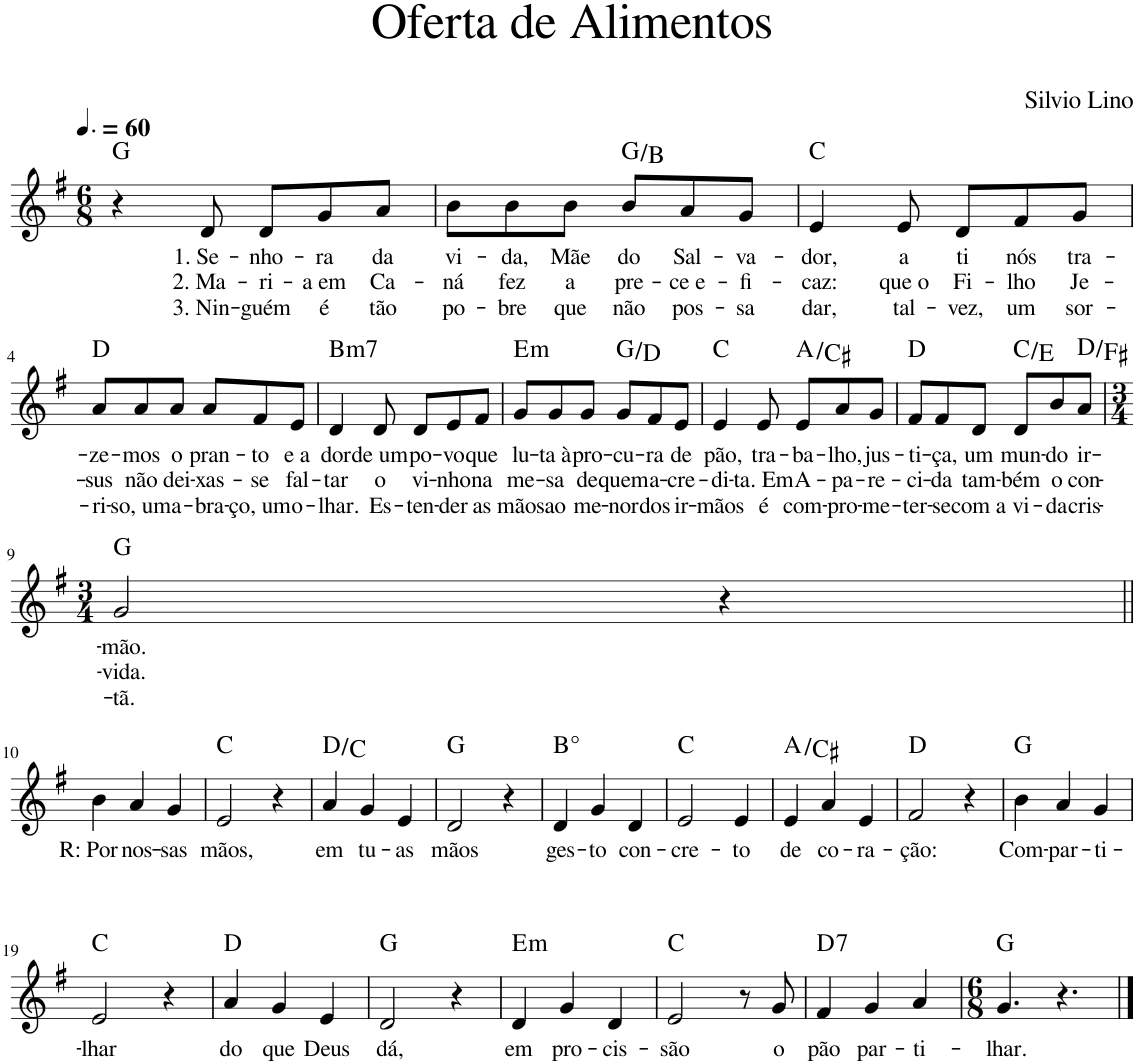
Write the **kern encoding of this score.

**kern	**text	**text	**text	**harte
*part1	*part1	*part1	*part1	*part1
*staff1	*staff1	*staff1	*staff1	*
*I"Voz	*	*	*	*
*I'Vo.	*	*	*	*
*clefG2	*	*	*	*
*k[f#]	*	*	*	*
*M6/8	*	*	*	*
*MM90	*	*	*	*
=1	=1	=1	=1	=1
4r	.	.	.	G:maj
!	!LO:LY:b	!LO:LY:b	!LO:LY:b	!
8d/	1. Se-	2. Ma-	3. Nin-	.
!	!LO:LY:b	!LO:LY:b	!LO:LY:b	!
8d/L	-nho-	-ri-	-guém	.
!	!LO:LY:b	!LO:LY:b	!LO:LY:b	!
8g/	-ra	-a em	é	.
!	!LO:LY:b	!LO:LY:b	!LO:LY:b	!
8a/J	da	Ca-	tão	.
=2	=2	=2	=2	=2
!	!LO:LY:b	!LO:LY:b	!LO:LY:b	!
8b\L	vi-	-ná	po-	.
!	!LO:LY:b	!LO:LY:b	!LO:LY:b	!
8b\	-da,	fez	-bre	.
!	!LO:LY:b	!LO:LY:b	!LO:LY:b	!
8b\J	Mãe	a	que	.
!	!LO:LY:b	!LO:LY:b	!LO:LY:b	!
8b/L	do	pre-	não	G:maj/3
!	!LO:LY:b	!LO:LY:b	!LO:LY:b	!
8a/	Sal-	-ce e-	pos-	.
!	!LO:LY:b	!LO:LY:b	!LO:LY:b	!
8g/J	-va-	-fi-	-sa	.
=3	=3	=3	=3	=3
!	!LO:LY:b	!LO:LY:b	!LO:LY:b	!
4e/	-dor,	-caz:	dar,	C:maj
!	!LO:LY:b	!LO:LY:b	!LO:LY:b	!
8e/	a	que o	tal-	.
!	!LO:LY:b	!LO:LY:b	!LO:LY:b	!
8d/L	ti	Fi-	-vez,	.
!	!LO:LY:b	!LO:LY:b	!LO:LY:b	!
8f#/	nós	-lho	um	.
!	!LO:LY:b	!LO:LY:b	!LO:LY:b	!
8g/J	tra-	Je-	sor-	.
!!LO:LB:g=z
=4	=4	=4	=4	=4
!	!LO:LY:b	!LO:LY:b	!LO:LY:b	!
8a/L	-ze-	-sus	-ri-	D:maj
!	!LO:LY:b	!LO:LY:b	!LO:LY:b	!
8a/	-mos	não	-so, um	.
!	!LO:LY:b	!LO:LY:b	!LO:LY:b	!
8a/J	o	dei-	a-	.
!	!LO:LY:b	!LO:LY:b	!LO:LY:b	!
8a/L	pran-	-xas-	-bra-	.
!	!LO:LY:b	!LO:LY:b	!LO:LY:b	!
8f#/	-to	-se	-ço, um	.
!	!LO:LY:b	!LO:LY:b	!LO:LY:b	!
8e/J	e a	fal-	o-	.
=5	=5	=5	=5	=5
!	!LO:LY:b	!LO:LY:b	!LO:LY:b	!LO:H:kt=m7
4d/	dor	-tar	-lhar.	B:min7
!	!LO:LY:b	!LO:LY:b	!LO:LY:b	!
8d/	de um	o	Es-	.
!	!LO:LY:b	!LO:LY:b	!LO:LY:b	!
8d/L	po-	vi-	-ten-	.
!	!LO:LY:b	!LO:LY:b	!LO:LY:b	!
8e/	-vo	-nho	-der	.
!	!LO:LY:b	!LO:LY:b	!LO:LY:b	!
8f#/J	que	na	as	.
=6	=6	=6	=6	=6
!	!LO:LY:b	!LO:LY:b	!LO:LY:b	!LO:H:kt=m
8g/L	lu-	me-	mãos	E:min
!	!LO:LY:b	!LO:LY:b	!LO:LY:b	!
8g/	-ta à	-sa	ao	.
!	!LO:LY:b	!LO:LY:b	!LO:LY:b	!
8g/J	pro-	de	me-	.
!	!LO:LY:b	!LO:LY:b	!LO:LY:b	!
8g/L	-cu-	quem	-nor	G:maj/5
!	!LO:LY:b	!LO:LY:b	!LO:LY:b	!
8f#/	-ra	a-	dos	.
!	!LO:LY:b	!LO:LY:b	!LO:LY:b	!
8e/J	de	-cre-	ir-	.
=7	=7	=7	=7	=7
!	!LO:LY:b	!LO:LY:b	!LO:LY:b	!
4e/	pão,	-di-	-mãos	C:maj
!	!LO:LY:b	!LO:LY:b	!LO:LY:b	!
8e/	tra-	-ta. Em	é	.
!	!LO:LY:b	!LO:LY:b	!LO:LY:b	!
8e/L	-ba-	A-	com-	A:maj/3
!	!LO:LY:b	!LO:LY:b	!LO:LY:b	!
8a/	-lho,	-pa-	-pro-	.
!	!LO:LY:b	!LO:LY:b	!LO:LY:b	!
8g/J	jus-	-re-	-me-	.
=8	=8	=8	=8	=8
!	!LO:LY:b	!LO:LY:b	!LO:LY:b	!
8f#/L	-ti-	-ci-	-ter-	D:maj
!	!LO:LY:b	!LO:LY:b	!LO:LY:b	!
8f#/	-ça,	-da	-se	.
!	!LO:LY:b	!LO:LY:b	!LO:LY:b	!
8d/J	um	tam-	com a	.
!	!LO:LY:b	!LO:LY:b	!LO:LY:b	!
8d/L	mun-	-bém	vi-	C:maj/3
!	!LO:LY:b	!LO:LY:b	!LO:LY:b	!
8b/	-do	o	-da	.
!	!LO:LY:b	!LO:LY:b	!LO:LY:b	!
8a/J	ir-	con-	cris-	D:maj/3
!!LO:LB:g=z
=9	=9	=9	=9	=9
*M3/4	*	*	*	*
!	!LO:LY:b	!LO:LY:b	!LO:LY:b	!
2g/	-mão.	-vida.	-tã.	G:maj
4r	.	.	.	.
!!LO:LB:g=z
=10||	=10||	=10||	=10||	=10||
!	!LO:LY:b	!	!	!
4b\	R: Por	.	.	.
!	!LO:LY:b	!	!	!
4a/	nos-	.	.	.
!	!LO:LY:b	!	!	!
4g/	-sas	.	.	.
=11	=11	=11	=11	=11
!	!LO:LY:b	!	!	!
2e/	mãos,	.	.	C:maj
4r	.	.	.	.
=12	=12	=12	=12	=12
!	!LO:LY:b	!	!	!
4a/	em	.	.	D:maj/b7
!	!LO:LY:b	!	!	!
4g/	tu-	.	.	.
!	!LO:LY:b	!	!	!
4e/	-as	.	.	.
=13	=13	=13	=13	=13
!	!LO:LY:b	!	!	!
2d/	mãos	.	.	G:maj
4r	.	.	.	.
=14	=14	=14	=14	=14
!	!LO:LY:b	!	!	!LO:H:kt=°
4d/	ges-	.	.	.
!	!LO:LY:b	!	!	!
4g/	-to	.	.	.
!	!LO:LY:b	!	!	!
4d/	con-	.	.	.
=15	=15	=15	=15	=15
!	!LO:LY:b	!	!	!
2e/	-cre-	.	.	C:maj
!	!LO:LY:b	!	!	!
4e/	-to	.	.	.
=16	=16	=16	=16	=16
!	!LO:LY:b	!	!	!
4e/	de	.	.	A:maj/3
!	!LO:LY:b	!	!	!
4a/	co-	.	.	.
!	!LO:LY:b	!	!	!
4e/	-ra-	.	.	.
=17	=17	=17	=17	=17
!	!LO:LY:b	!	!	!
2f#/	-ção:	.	.	D:maj
4r	.	.	.	.
=18	=18	=18	=18	=18
!	!LO:LY:b	!	!	!
4b\	Com-	.	.	G:maj
!	!LO:LY:b	!	!	!
4a/	-par-	.	.	.
!	!LO:LY:b	!	!	!
4g/	-ti-	.	.	.
!!LO:LB:g=z
=19	=19	=19	=19	=19
!	!LO:LY:b	!	!	!
2e/	-lhar	.	.	C:maj
4r	.	.	.	.
=20	=20	=20	=20	=20
!	!LO:LY:b	!	!	!
4a/	do	.	.	D:maj
!	!LO:LY:b	!	!	!
4g/	que	.	.	.
!	!LO:LY:b	!	!	!
4e/	Deus	.	.	.
=21	=21	=21	=21	=21
!	!LO:LY:b	!	!	!
2d/	dá,	.	.	G:maj
4r	.	.	.	.
=22	=22	=22	=22	=22
!	!LO:LY:b	!	!	!LO:H:kt=m
4d/	em	.	.	E:min
!	!LO:LY:b	!	!	!
4g/	pro-	.	.	.
!	!LO:LY:b	!	!	!
4d/	-cis-	.	.	.
=23	=23	=23	=23	=23
!	!LO:LY:b	!	!	!
2e/	-são	.	.	C:maj
8r	.	.	.	.
!	!LO:LY:b	!	!	!
8g/	o	.	.	.
=24	=24	=24	=24	=24
!	!LO:LY:b	!	!	!LO:H:kt=7
4f#/	pão	.	.	D:7
!	!LO:LY:b	!	!	!
4g/	par-	.	.	.
!	!LO:LY:b	!	!	!
4a/	-ti-	.	.	.
=25	=25	=25	=25	=25
*M6/8	*	*	*	*
!	!LO:LY:b	!	!	!
4.g/	-lhar.	.	.	G:maj
4.r	.	.	.	.
==	==	==	==	==
*-	*-	*-	*-	*-
